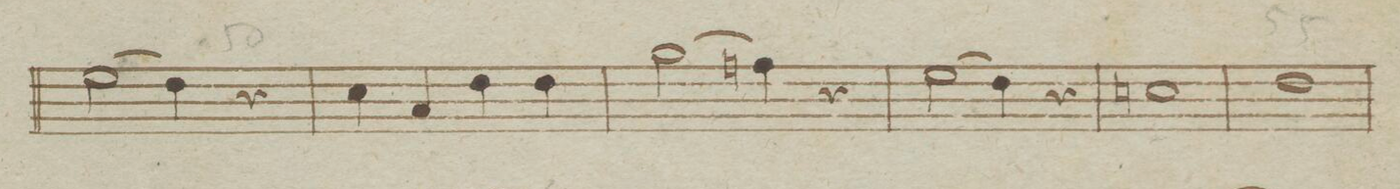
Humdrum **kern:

**kern	**dynam
*I"Fagotto Primo.	*
*clefF4	*
*k[b-e-a-]	*
*met(c)	*
*M4/4	*
(2G\	.
4F\)	.
4r	.
=51	=51
4E-\	.
4C/	.
4F\	.
4F\	.
=52	=52
(2B-\	.
4An\)	.
4r	.
=53	=53
(2G\	.
4F\)	.
4r	.
=54	=54
1En	.
=55	=55
1F	.
=56	=56
*-	*-
